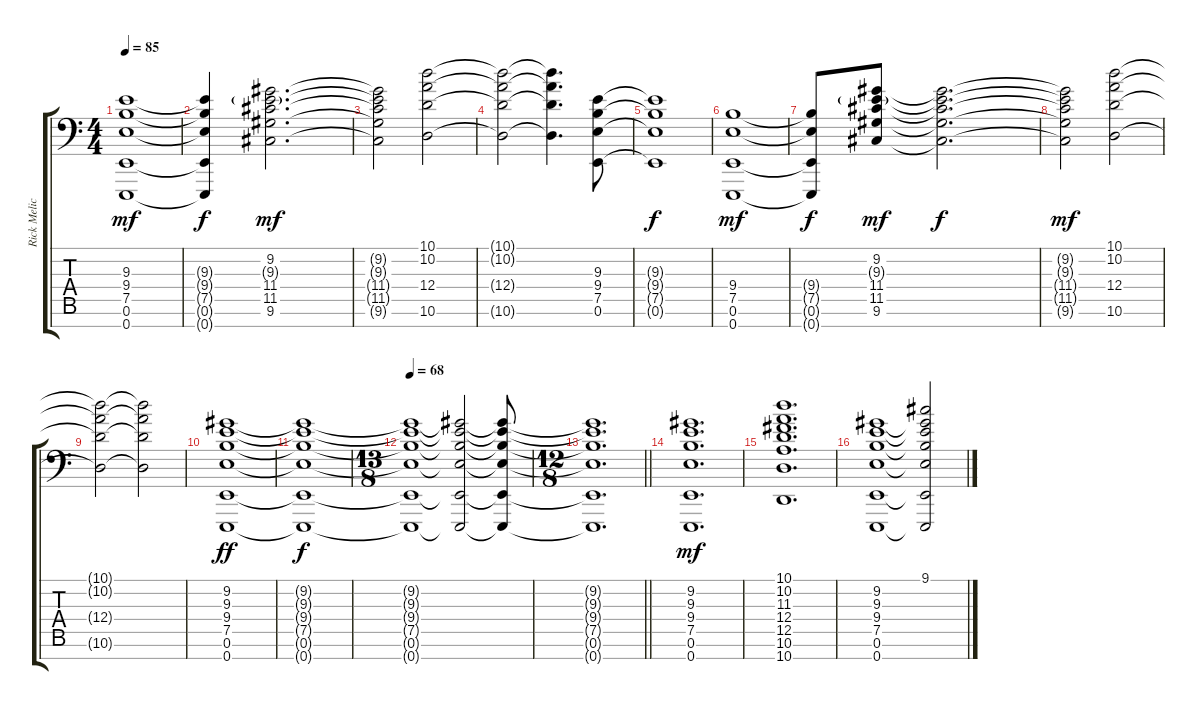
\track ("Rick Melick Keyboards" "Rick Melic") {instrument drawbarorgan}
\staff {score tabs}
\tuning (E4 B3 G3 D3 A2 E2 E1) {hide}
\ts (4 4)
\tempo 85
\clef f4
\ks c
(9.3{t} 9.4{t} 7.5{t} 0.6{t} 0.7{t}).1{dy mf} |
(9.3{t} 9.4{t} 7.5{t} 0.6{t} 0.7{t}).4{dy f} (9.2 9.3{g} 11.4 11.5 9.6).2{d dy mf} |
(9.2{t} 9.3{t} 11.4{t} 11.5{t} 9.6{t}).2 (10.1 10.2 12.4 10.6).2 |
(10.1{t} 10.2{t} 12.4{t} 10.6{t}).2 (10.1{t} 10.2{t} 12.4{t} 10.6{t}).4{d} (9.3 9.4 7.5 0.6).8 |
(9.3{t} 9.4{t} 7.5{t} 0.6{t}).1{dy f} |
(9.4 7.5 0.6 0.7).1{dy mf} |
(9.4{t} 7.5{t} 0.6{t} 0.7{t}).8{dy f} (9.2 9.3{g} 11.4 11.5 9.6).8{dy mf} (9.2{t} 9.3{t} 11.4{t} 11.5{t} 9.6{t}).2{d dy f} |
(9.2{t} 9.3{t} 11.4{t} 11.5{t} 9.6{t}).2{dy mf} (10.1 10.2 12.4 10.6).2 |
(10.1{t} 10.2{t} 12.4{t} 10.6{t}).2 (10.1{t} 10.2{t} 12.4{t} 10.6{t}).2 |
(9.2 9.3 9.4 7.5 0.6 0.7).1{dy ff} |
(9.2{t} 9.3{t} 9.4{t} 7.5{t} 0.6{t} 0.7{t}).1{dy f} |
\ts (13 8)
\tempo 68
(9.2{t} 9.3{t} 9.4{t} 7.5{t} 0.6{t} 0.7{t}).1 (9.2{t} 9.3{t} 9.4{t} 7.5{t} 0.6{t} 0.7{t}).2 (9.2{t} 9.3{t} 9.4{t} 7.5{t} 0.6{t} 0.7{t}).8 |
\ts (12 8)
\barLineRight lightlight
(9.2{t} 9.3{t} 9.4{t} 7.5{t} 0.6{t} 0.7{t}).1{d} |
(9.2 9.3 9.4 7.5 0.6 0.7).1{d dy mf} |
(10.1 10.2 11.3 12.4 12.5 10.6 10.7).1{d} |
(9.2 9.3 9.4 7.5 0.6 0.7).1 (9.1 9.2{t} 9.3{t} 9.4{t} 7.5{t} 0.6{t} 0.7{t}).2
